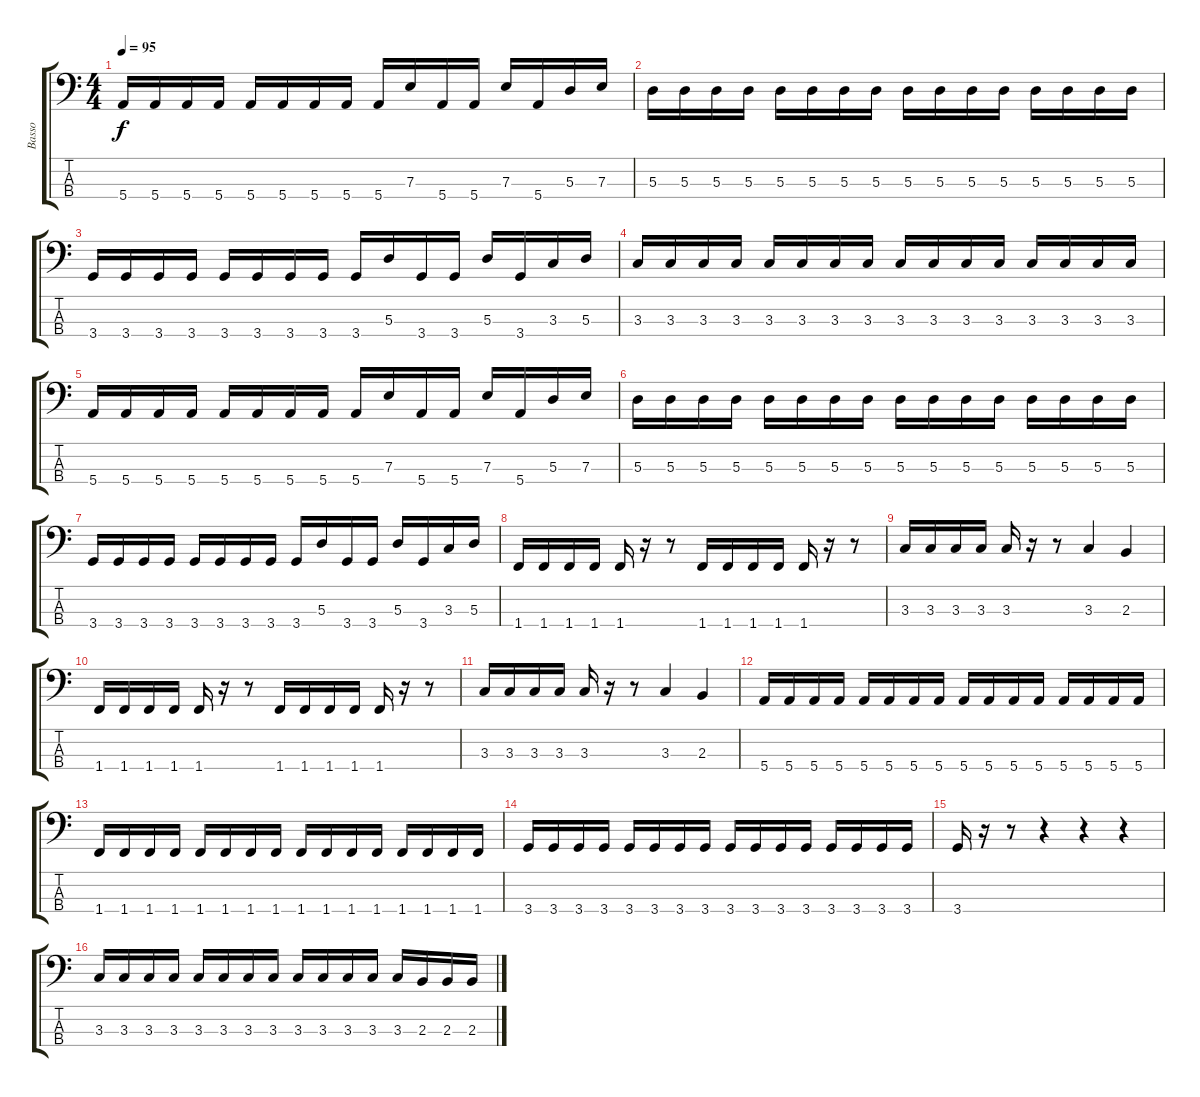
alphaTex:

\track ("Basso" "Basso") {instrument electricbassfinger}
\staff {score tabs}
\tuning (G2 D2 A1 E1) {hide}
\ts (4 4)
\tempo 95
\clef f4
\ks c
5.4.16{dy f} 5.4.16 5.4.16 5.4.16 5.4.16 5.4.16 5.4.16 5.4.16 5.4.16 7.3.16 5.4.16 5.4.16 7.3.16 5.4.16 5.3.16 7.3.16 |
5.3.16 5.3.16 5.3.16 5.3.16 5.3.16 5.3.16 5.3.16 5.3.16 5.3.16 5.3.16 5.3.16 5.3.16 5.3.16 5.3.16 5.3.16 5.3.16 |
3.4.16 3.4.16 3.4.16 3.4.16 3.4.16 3.4.16 3.4.16 3.4.16 3.4.16 5.3.16 3.4.16 3.4.16 5.3.16 3.4.16 3.3.16 5.3.16 |
3.3.16 3.3.16 3.3.16 3.3.16 3.3.16 3.3.16 3.3.16 3.3.16 3.3.16 3.3.16 3.3.16 3.3.16 3.3.16 3.3.16 3.3.16 3.3.16 |
5.4.16 5.4.16 5.4.16 5.4.16 5.4.16 5.4.16 5.4.16 5.4.16 5.4.16 7.3.16 5.4.16 5.4.16 7.3.16 5.4.16 5.3.16 7.3.16 |
5.3.16 5.3.16 5.3.16 5.3.16 5.3.16 5.3.16 5.3.16 5.3.16 5.3.16 5.3.16 5.3.16 5.3.16 5.3.16 5.3.16 5.3.16 5.3.16 |
3.4.16 3.4.16 3.4.16 3.4.16 3.4.16 3.4.16 3.4.16 3.4.16 3.4.16 5.3.16 3.4.16 3.4.16 5.3.16 3.4.16 3.3.16 5.3.16 |
1.4.16 1.4.16 1.4.16 1.4.16 1.4.16 r.16 r.8 1.4.16 1.4.16 1.4.16 1.4.16 1.4.16 r.16 r.8 |
3.3.16 3.3.16 3.3.16 3.3.16 3.3.16 r.16 r.8 3.3.4 2.3.4 |
1.4.16 1.4.16 1.4.16 1.4.16 1.4.16 r.16 r.8 1.4.16 1.4.16 1.4.16 1.4.16 1.4.16 r.16 r.8 |
3.3.16 3.3.16 3.3.16 3.3.16 3.3.16 r.16 r.8 3.3.4 2.3.4 |
5.4.16 5.4.16 5.4.16 5.4.16 5.4.16 5.4.16 5.4.16 5.4.16 5.4.16 5.4.16 5.4.16 5.4.16 5.4.16 5.4.16 5.4.16 5.4.16 |
1.4.16 1.4.16 1.4.16 1.4.16 1.4.16 1.4.16 1.4.16 1.4.16 1.4.16 1.4.16 1.4.16 1.4.16 1.4.16 1.4.16 1.4.16 1.4.16 |
3.4.16 3.4.16 3.4.16 3.4.16 3.4.16 3.4.16 3.4.16 3.4.16 3.4.16 3.4.16 3.4.16 3.4.16 3.4.16 3.4.16 3.4.16 3.4.16 |
3.4.16 r.16 r.8 r.4 r.4 r.4 |
3.3.16 3.3.16 3.3.16 3.3.16 3.3.16 3.3.16 3.3.16 3.3.16 3.3.16 3.3.16 3.3.16 3.3.16 3.3.16 2.3.16 2.3.16 2.3.16
